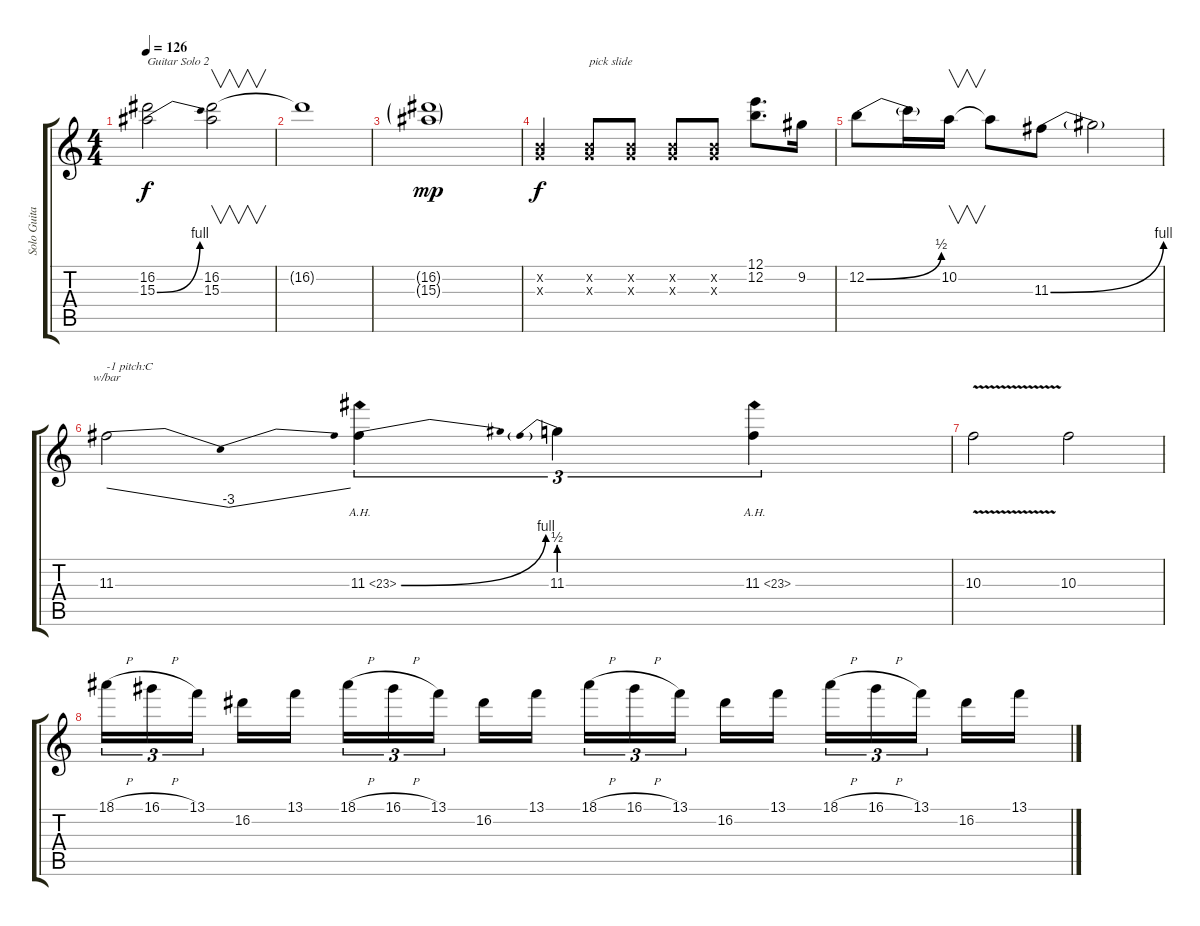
\track ("Solo Guitar" "Solo Guita") {instrument distortionguitar}
\staff {score tabs}
\tuning (E4 B3 G3 D3 A2 E2) {hide}
\ts (4 4)
\tempo 126
\clef g2
\ks c
(16.2 15.3{be (bend 0 0 60 4)}).2{txt "Guitar Solo 2" dy f} (16.2 15.3).2{v} |
16.2{t}.1 |
(16.2{g} 15.3{g}).1{dy mp} |
(0.2{x} 0.3{x}).4{dy f} (0.2{x} 0.3{x}).8{txt "pick slide"} (0.2{x} 0.3{x}).8 (0.2{x} 0.3{x}).8 (0.2{x} 0.3{x}).8 (12.1 12.2).8{d} 9.2.16 |
12.2{be (bend 0 0 60 2)}.8 12.2{t}.16 10.2.16{v} 10.2{t}.8 11.3{be (bend 0 0 60 4)}.8 11.3{t}.2 |
11.3.2{tbe (dip default 0 0 30 -12 60 0) txt "-1 pitch:C"} 11.3{be (bend 0 0 60 4) ah 12}.4{tu (3 2)} 11.3{be (prebend 0 2 60 2)}.4{tu (3 2)} 11.3{ah 12}.4{tu (3 2)} |
10.3{v}.2 10.3.2 |
18.1{h}.16{tu (3 2)} 16.1{h}.16{tu (3 2)} 13.1.16{tu (3 2) beam splitsecondary} 16.2.16 13.1.16 18.1{h}.16{tu (3 2)} 16.1{h}.16{tu (3 2)} 13.1.16{tu (3 2) beam splitsecondary} 16.2.16 13.1.16 18.1{h}.16{tu (3 2)} 16.1{h}.16{tu (3 2)} 13.1.16{tu (3 2) beam splitsecondary} 16.2.16 13.1.16 18.1{h}.16{tu (3 2)} 16.1{h}.16{tu (3 2)} 13.1.16{tu (3 2) beam splitsecondary} 16.2.16 13.1.16
